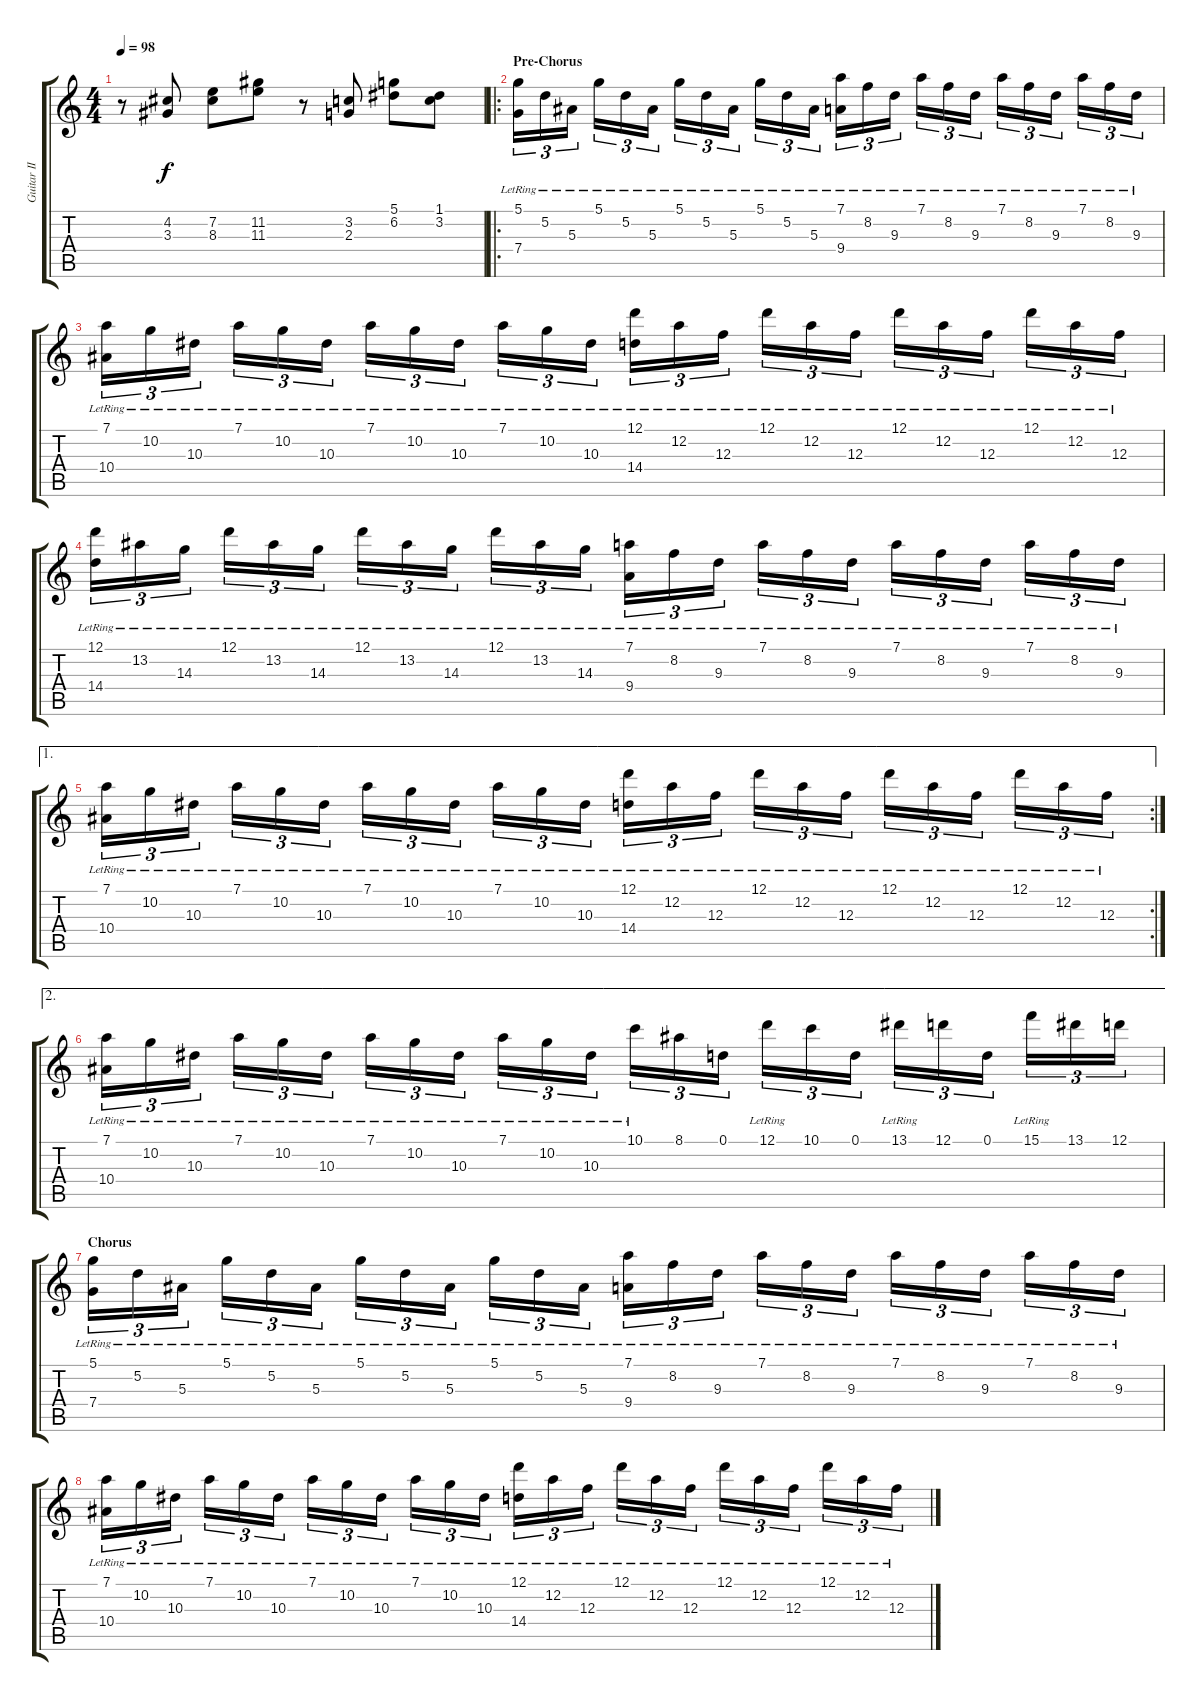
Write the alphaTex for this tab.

\track ("Guitar II" "Guitar II") {instrument acousticguitarsteel}
\staff {score tabs}
\tuning (D4 A3 F3 C3 G2 D2) {hide}
\ts (4 4)
\tempo 98
\clef g2
\ks c
r.8{dy f} (4.2 3.3).8 (7.2 8.3).8 (11.2 11.3).8 r.8 (3.2 2.3).8 (5.1 6.2).8 (1.1 3.2).8 |
\ro
\section ("" "Pre-Chorus")
(5.1{lr} 7.4{lr}).16{tu (3 2)} 5.2{lr}.16{tu (3 2)} 5.3{lr}.16{tu (3 2)} 5.1{lr}.16{tu (3 2)} 5.2{lr}.16{tu (3 2)} 5.3{lr}.16{tu (3 2)} 5.1{lr}.16{tu (3 2)} 5.2{lr}.16{tu (3 2)} 5.3{lr}.16{tu (3 2)} 5.1{lr}.16{tu (3 2)} 5.2{lr}.16{tu (3 2)} 5.3{lr}.16{tu (3 2)} (7.1{lr} 9.4{lr}).16{tu (3 2)} 8.2{lr}.16{tu (3 2)} 9.3{lr}.16{tu (3 2)} 7.1{lr}.16{tu (3 2)} 8.2{lr}.16{tu (3 2)} 9.3{lr}.16{tu (3 2)} 7.1{lr}.16{tu (3 2)} 8.2{lr}.16{tu (3 2)} 9.3{lr}.16{tu (3 2)} 7.1{lr}.16{tu (3 2)} 8.2{lr}.16{tu (3 2)} 9.3{lr}.16{tu (3 2)} |
(7.1{lr} 10.4{lr}).16{tu (3 2)} 10.2{lr}.16{tu (3 2)} 10.3{lr}.16{tu (3 2)} 7.1{lr}.16{tu (3 2)} 10.2{lr}.16{tu (3 2)} 10.3{lr}.16{tu (3 2)} 7.1{lr}.16{tu (3 2)} 10.2{lr}.16{tu (3 2)} 10.3{lr}.16{tu (3 2)} 7.1{lr}.16{tu (3 2)} 10.2{lr}.16{tu (3 2)} 10.3{lr}.16{tu (3 2)} (12.1{lr} 14.4{lr}).16{tu (3 2)} 12.2{lr}.16{tu (3 2)} 12.3{lr}.16{tu (3 2)} 12.1{lr}.16{tu (3 2)} 12.2{lr}.16{tu (3 2)} 12.3{lr}.16{tu (3 2)} 12.1{lr}.16{tu (3 2)} 12.2{lr}.16{tu (3 2)} 12.3{lr}.16{tu (3 2)} 12.1{lr}.16{tu (3 2)} 12.2{lr}.16{tu (3 2)} 12.3{lr}.16{tu (3 2)} |
(12.1{lr} 14.4{lr}).16{tu (3 2)} 13.2{lr}.16{tu (3 2)} 14.3{lr}.16{tu (3 2)} 12.1{lr}.16{tu (3 2)} 13.2{lr}.16{tu (3 2)} 14.3{lr}.16{tu (3 2)} 12.1{lr}.16{tu (3 2)} 13.2{lr}.16{tu (3 2)} 14.3{lr}.16{tu (3 2)} 12.1{lr}.16{tu (3 2)} 13.2{lr}.16{tu (3 2)} 14.3{lr}.16{tu (3 2)} (7.1{lr} 9.4{lr}).16{tu (3 2)} 8.2{lr}.16{tu (3 2)} 9.3{lr}.16{tu (3 2)} 7.1{lr}.16{tu (3 2)} 8.2{lr}.16{tu (3 2)} 9.3{lr}.16{tu (3 2)} 7.1{lr}.16{tu (3 2)} 8.2{lr}.16{tu (3 2)} 9.3{lr}.16{tu (3 2)} 7.1{lr}.16{tu (3 2)} 8.2{lr}.16{tu (3 2)} 9.3{lr}.16{tu (3 2)} |
\ae 1
\rc 2
(7.1{lr} 10.4{lr}).16{tu (3 2)} 10.2{lr}.16{tu (3 2)} 10.3{lr}.16{tu (3 2)} 7.1{lr}.16{tu (3 2)} 10.2{lr}.16{tu (3 2)} 10.3{lr}.16{tu (3 2)} 7.1{lr}.16{tu (3 2)} 10.2{lr}.16{tu (3 2)} 10.3{lr}.16{tu (3 2)} 7.1{lr}.16{tu (3 2)} 10.2{lr}.16{tu (3 2)} 10.3{lr}.16{tu (3 2)} (12.1{lr} 14.4{lr}).16{tu (3 2)} 12.2{lr}.16{tu (3 2)} 12.3{lr}.16{tu (3 2)} 12.1{lr}.16{tu (3 2)} 12.2{lr}.16{tu (3 2)} 12.3{lr}.16{tu (3 2)} 12.1{lr}.16{tu (3 2)} 12.2{lr}.16{tu (3 2)} 12.3{lr}.16{tu (3 2)} 12.1{lr}.16{tu (3 2)} 12.2{lr}.16{tu (3 2)} 12.3{lr}.16{tu (3 2)} |
\ae 2
(7.1{lr} 10.4{lr}).16{tu (3 2)} 10.2{lr}.16{tu (3 2)} 10.3{lr}.16{tu (3 2)} 7.1{lr}.16{tu (3 2)} 10.2{lr}.16{tu (3 2)} 10.3{lr}.16{tu (3 2)} 7.1{lr}.16{tu (3 2)} 10.2{lr}.16{tu (3 2)} 10.3{lr}.16{tu (3 2)} 7.1{lr}.16{tu (3 2)} 10.2{lr}.16{tu (3 2)} 10.3{lr}.16{tu (3 2)} 10.1{lr}.16{tu (3 2)} 8.1.16{tu (3 2)} 0.1.16{tu (3 2)} 12.1{lr}.16{tu (3 2)} 10.1.16{tu (3 2)} 0.1.16{tu (3 2)} 13.1{lr}.16{tu (3 2)} 12.1.16{tu (3 2)} 0.1.16{tu (3 2)} 15.1{lr}.16{tu (3 2)} 13.1.16{tu (3 2)} 12.1.16{tu (3 2)} |
\section ("" "Chorus")
(5.1{lr} 7.4{lr}).16{tu (3 2)} 5.2{lr}.16{tu (3 2)} 5.3{lr}.16{tu (3 2)} 5.1{lr}.16{tu (3 2)} 5.2{lr}.16{tu (3 2)} 5.3{lr}.16{tu (3 2)} 5.1{lr}.16{tu (3 2)} 5.2{lr}.16{tu (3 2)} 5.3{lr}.16{tu (3 2)} 5.1{lr}.16{tu (3 2)} 5.2{lr}.16{tu (3 2)} 5.3{lr}.16{tu (3 2)} (7.1{lr} 9.4{lr}).16{tu (3 2)} 8.2{lr}.16{tu (3 2)} 9.3{lr}.16{tu (3 2)} 7.1{lr}.16{tu (3 2)} 8.2{lr}.16{tu (3 2)} 9.3{lr}.16{tu (3 2)} 7.1{lr}.16{tu (3 2)} 8.2{lr}.16{tu (3 2)} 9.3{lr}.16{tu (3 2)} 7.1{lr}.16{tu (3 2)} 8.2{lr}.16{tu (3 2)} 9.3{lr}.16{tu (3 2)} |
(7.1{lr} 10.4{lr}).16{tu (3 2)} 10.2{lr}.16{tu (3 2)} 10.3{lr}.16{tu (3 2)} 7.1{lr}.16{tu (3 2)} 10.2{lr}.16{tu (3 2)} 10.3{lr}.16{tu (3 2)} 7.1{lr}.16{tu (3 2)} 10.2{lr}.16{tu (3 2)} 10.3{lr}.16{tu (3 2)} 7.1{lr}.16{tu (3 2)} 10.2{lr}.16{tu (3 2)} 10.3{lr}.16{tu (3 2)} (12.1{lr} 14.4{lr}).16{tu (3 2)} 12.2{lr}.16{tu (3 2)} 12.3{lr}.16{tu (3 2)} 12.1{lr}.16{tu (3 2)} 12.2{lr}.16{tu (3 2)} 12.3{lr}.16{tu (3 2)} 12.1{lr}.16{tu (3 2)} 12.2{lr}.16{tu (3 2)} 12.3{lr}.16{tu (3 2)} 12.1{lr}.16{tu (3 2)} 12.2{lr}.16{tu (3 2)} 12.3{lr}.16{tu (3 2)}
